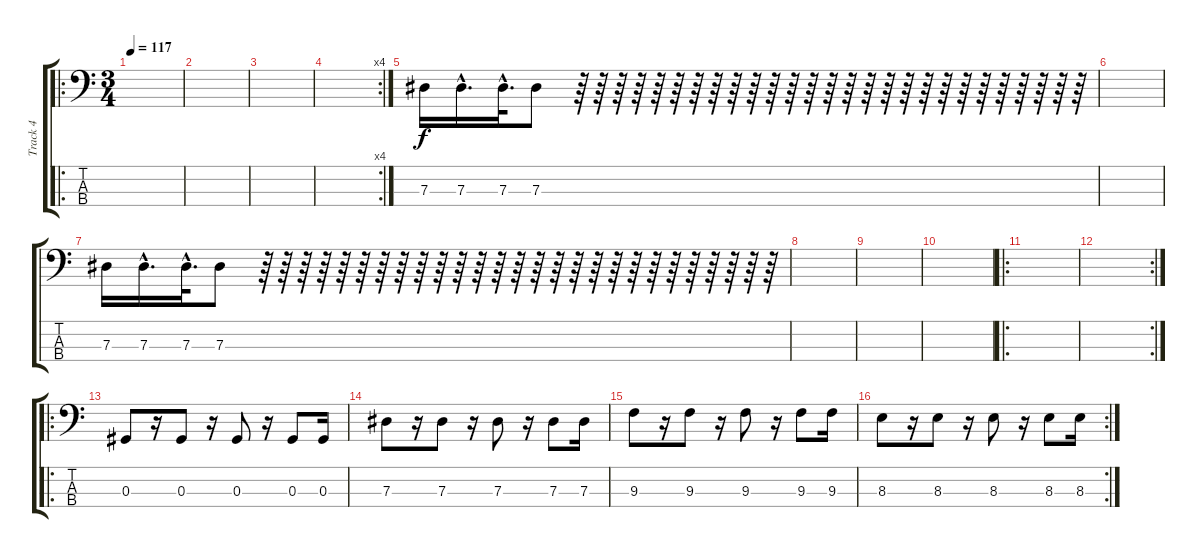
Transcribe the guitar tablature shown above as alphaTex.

\track ("Track 4" "Track 4") {instrument electricbasspick}
\staff {score tabs}
\tuning (Gb2 Db2 Ab1 Eb1) {hide}
\ro
\ts (3 4)
\tempo 117
\clef f4
\ks c
|
|
|
\rc 4
|
7.3.16 7.3{hac}.16{d} 7.3{hac}.32{d} 7.3.8 r.64 r.64 r.64 r.64 r.64 r.64 r.64 r.64 r.64 r.64 r.64 r.64 r.64 r.64 r.64 r.64 r.64 r.64 r.64 r.64 r.64 r.64 r.64 r.64 r.64 r.64 r.64 |
|
7.3.16 7.3{hac}.16{d} 7.3{hac}.32{d} 7.3.8 r.64 r.64 r.64 r.64 r.64 r.64 r.64 r.64 r.64 r.64 r.64 r.64 r.64 r.64 r.64 r.64 r.64 r.64 r.64 r.64 r.64 r.64 r.64 r.64 r.64 r.64 r.64 |
|
|
|
\ro
|
\rc 2
|
\ro
0.3.8 r.16 0.3.8 r.16 0.3.8 r.16 0.3.8 0.3.16 |
7.3.8 r.16 7.3.8 r.16 7.3.8 r.16 7.3.8 7.3.16 |
9.3.8 r.16 9.3.8 r.16 9.3.8 r.16 9.3.8 9.3.16 |
\rc 2
8.3.8 r.16 8.3.8 r.16 8.3.8 r.16 8.3.8 8.3.16
